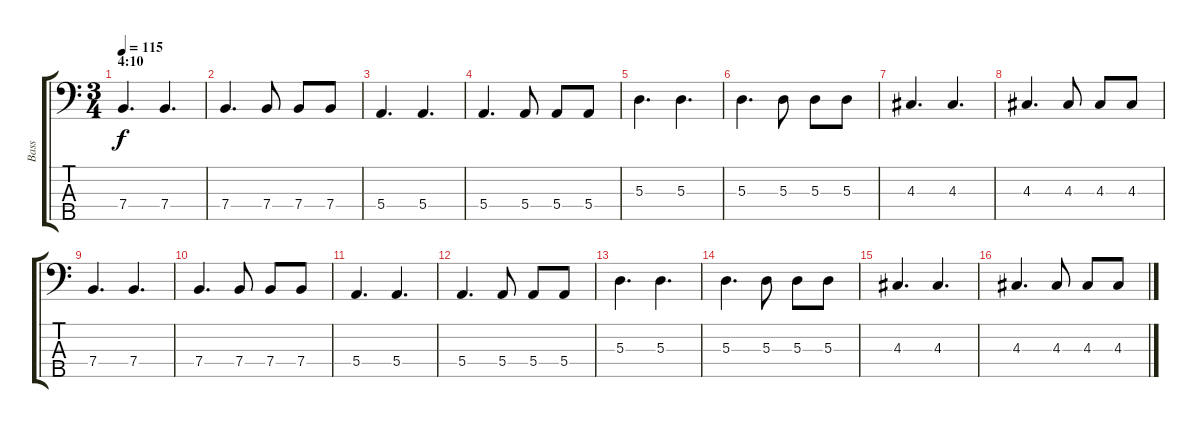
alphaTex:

\track ("Bass" "Bass") {instrument electricbassfinger}
\staff {score tabs}
\tuning (G2 D2 A1 E1 B0) {hide}
\ts (3 4)
\section ("" "4:10")
\tempo 115
\clef f4
\ks c
7.4.4{d dy f} 7.4.4{d} |
7.4.4{d} 7.4.8 7.4.8 7.4.8 |
5.4.4{d} 5.4.4{d} |
5.4.4{d} 5.4.8 5.4.8 5.4.8 |
5.3.4{d} 5.3.4{d} |
5.3.4{d} 5.3.8 5.3.8 5.3.8 |
4.3.4{d} 4.3.4{d} |
4.3.4{d} 4.3.8 4.3.8 4.3.8 |
7.4.4{d} 7.4.4{d} |
7.4.4{d} 7.4.8 7.4.8 7.4.8 |
5.4.4{d} 5.4.4{d} |
5.4.4{d} 5.4.8 5.4.8 5.4.8 |
5.3.4{d} 5.3.4{d} |
5.3.4{d} 5.3.8 5.3.8 5.3.8 |
4.3.4{d} 4.3.4{d} |
4.3.4{d} 4.3.8 4.3.8 4.3.8
